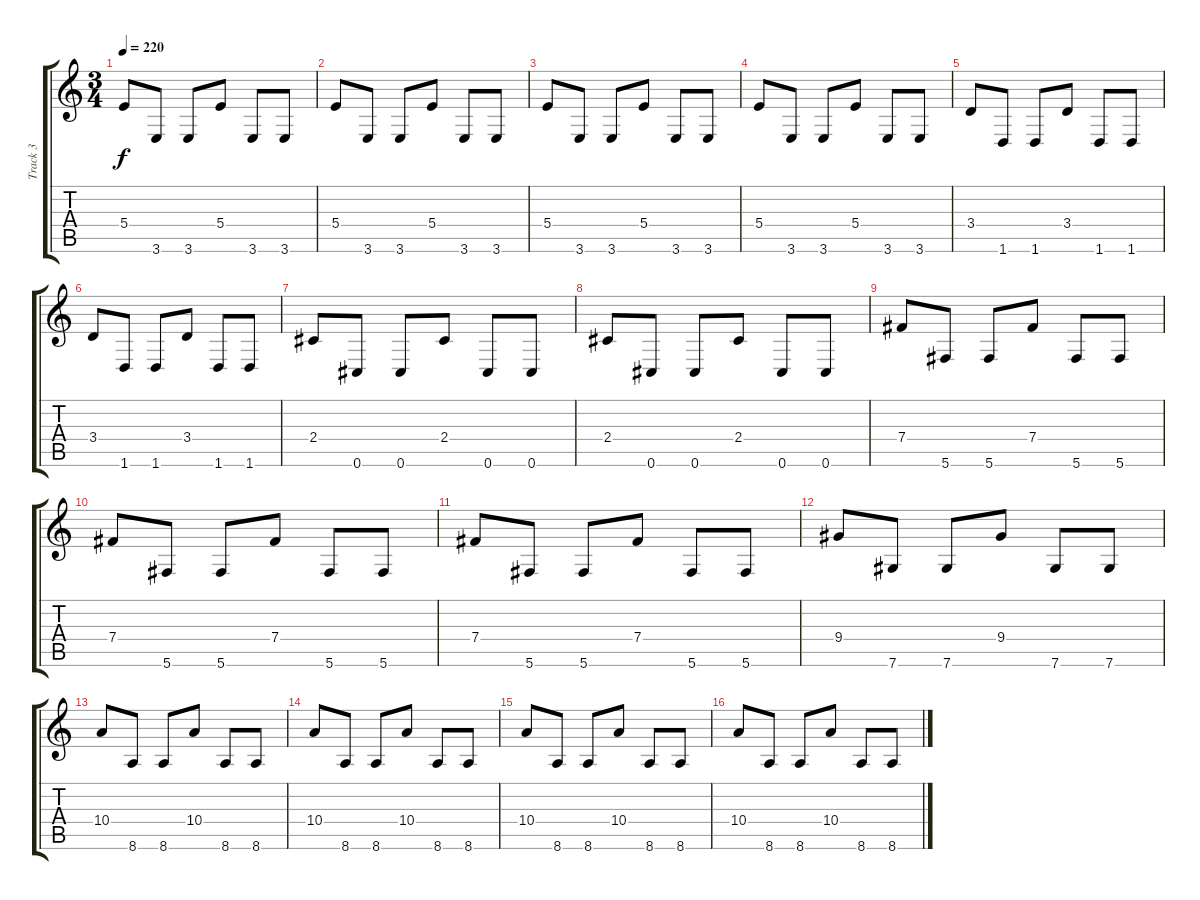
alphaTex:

\track ("Track 3" "Track 3") {instrument overdrivenguitar}
\staff {score tabs}
\tuning (Db4 Ab3 E3 B2 Gb2 Db2) {hide}
\ts (3 4)
\tempo 220
\clef g2
\ks c
5.4.8{dy f} 3.6.8 3.6.8 5.4.8 3.6.8 3.6.8 |
5.4.8 3.6.8 3.6.8 5.4.8 3.6.8 3.6.8 |
5.4.8 3.6.8 3.6.8 5.4.8 3.6.8 3.6.8 |
5.4.8 3.6.8 3.6.8 5.4.8 3.6.8 3.6.8 |
3.4.8 1.6.8 1.6.8 3.4.8 1.6.8 1.6.8 |
3.4.8 1.6.8 1.6.8 3.4.8 1.6.8 1.6.8 |
2.4.8 0.6.8 0.6.8 2.4.8 0.6.8 0.6.8 |
2.4.8 0.6.8 0.6.8 2.4.8 0.6.8 0.6.8 |
7.4.8 5.6.8 5.6.8 7.4.8 5.6.8 5.6.8 |
7.4.8 5.6.8 5.6.8 7.4.8 5.6.8 5.6.8 |
7.4.8 5.6.8 5.6.8 7.4.8 5.6.8 5.6.8 |
9.4.8 7.6.8 7.6.8 9.4.8 7.6.8 7.6.8 |
10.4.8 8.6.8 8.6.8 10.4.8 8.6.8 8.6.8 |
10.4.8 8.6.8 8.6.8 10.4.8 8.6.8 8.6.8 |
10.4.8 8.6.8 8.6.8 10.4.8 8.6.8 8.6.8 |
10.4.8 8.6.8 8.6.8 10.4.8 8.6.8 8.6.8
